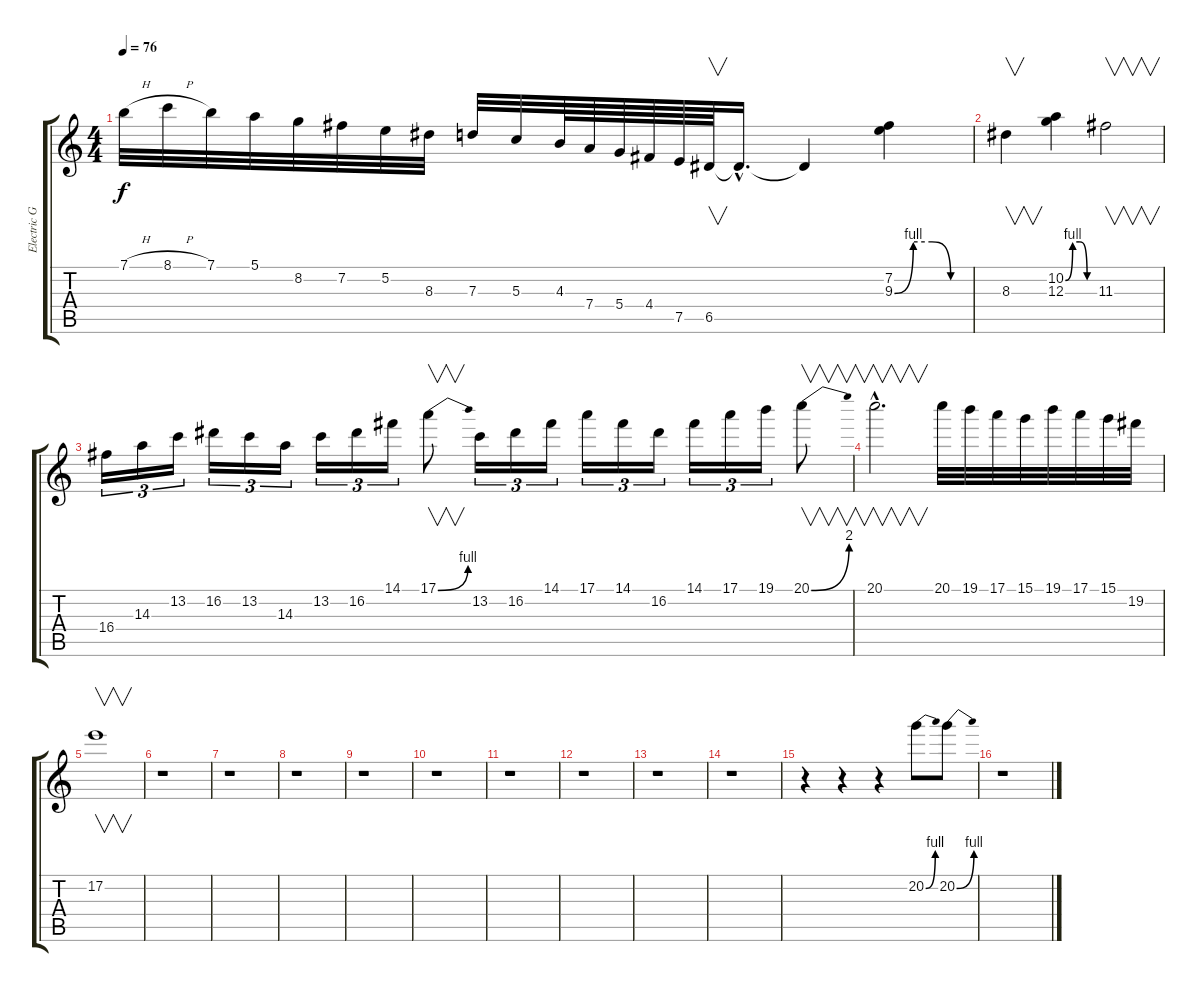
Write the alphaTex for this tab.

\track ("Electric Guitar 1" "Electric G") {instrument distortionguitar}
\staff {score tabs}
\tuning (E4 B3 G3 D3 A2 E2) {hide}
\ts (4 4)
\tempo 76
\clef g2
\ks c
7.1{h}.32{dy f} 8.1{h}.32 7.1.32 5.1.32 8.2.32 7.2.32 5.2.32 8.3.32 7.3.32 5.3.32 4.3.64 7.4.64 5.4.64 4.4.64 7.5.64 6.5.64{v} 6.5{hac t}.16{d} 6.5{t}.4 (7.2 9.3{be (custom 0 0 15 4 30 4 45 0 60 0)}).4 |
8.3.4{v} (10.2{be (custom 0 0 15 4 30 4 45 0 60 0)} 12.3).4 11.3.2{v} |
16.4.16{tu (3 2)} 14.3.16{tu (3 2)} 13.2.16{tu (3 2)} 16.2.16{tu (3 2)} 13.2.16{tu (3 2)} 14.3.16{tu (3 2)} 13.2.16{tu (3 2)} 16.2.16{tu (3 2)} 14.1.16{tu (3 2)} 17.1{be (bend 0 0 60 4)}.8{v} 13.2.16{tu (3 2)} 16.2.16{tu (3 2)} 14.1.16{tu (3 2)} 17.1.16{tu (3 2)} 14.1.16{tu (3 2)} 16.2.16{tu (3 2)} 14.1.16{tu (3 2)} 17.1.16{tu (3 2)} 19.1.16{tu (3 2)} 20.1{be (bend 0 0 60 8)}.8{v} |
20.1{hac}.2{v d} 20.1.32 19.1.32 17.1.32 15.1.32 19.1.32 17.1.32 15.1.32 19.2.32 |
17.2.1{v} |
r.1 |
r.1 |
r.1 |
r.1 |
r.1 |
r.1 |
r.1 |
r.1 |
r.1 |
r.4 r.4 r.4 20.2{be (bend 0 0 60 4)}.8 20.2{be (bend 0 0 60 4)}.8 |
r.1
